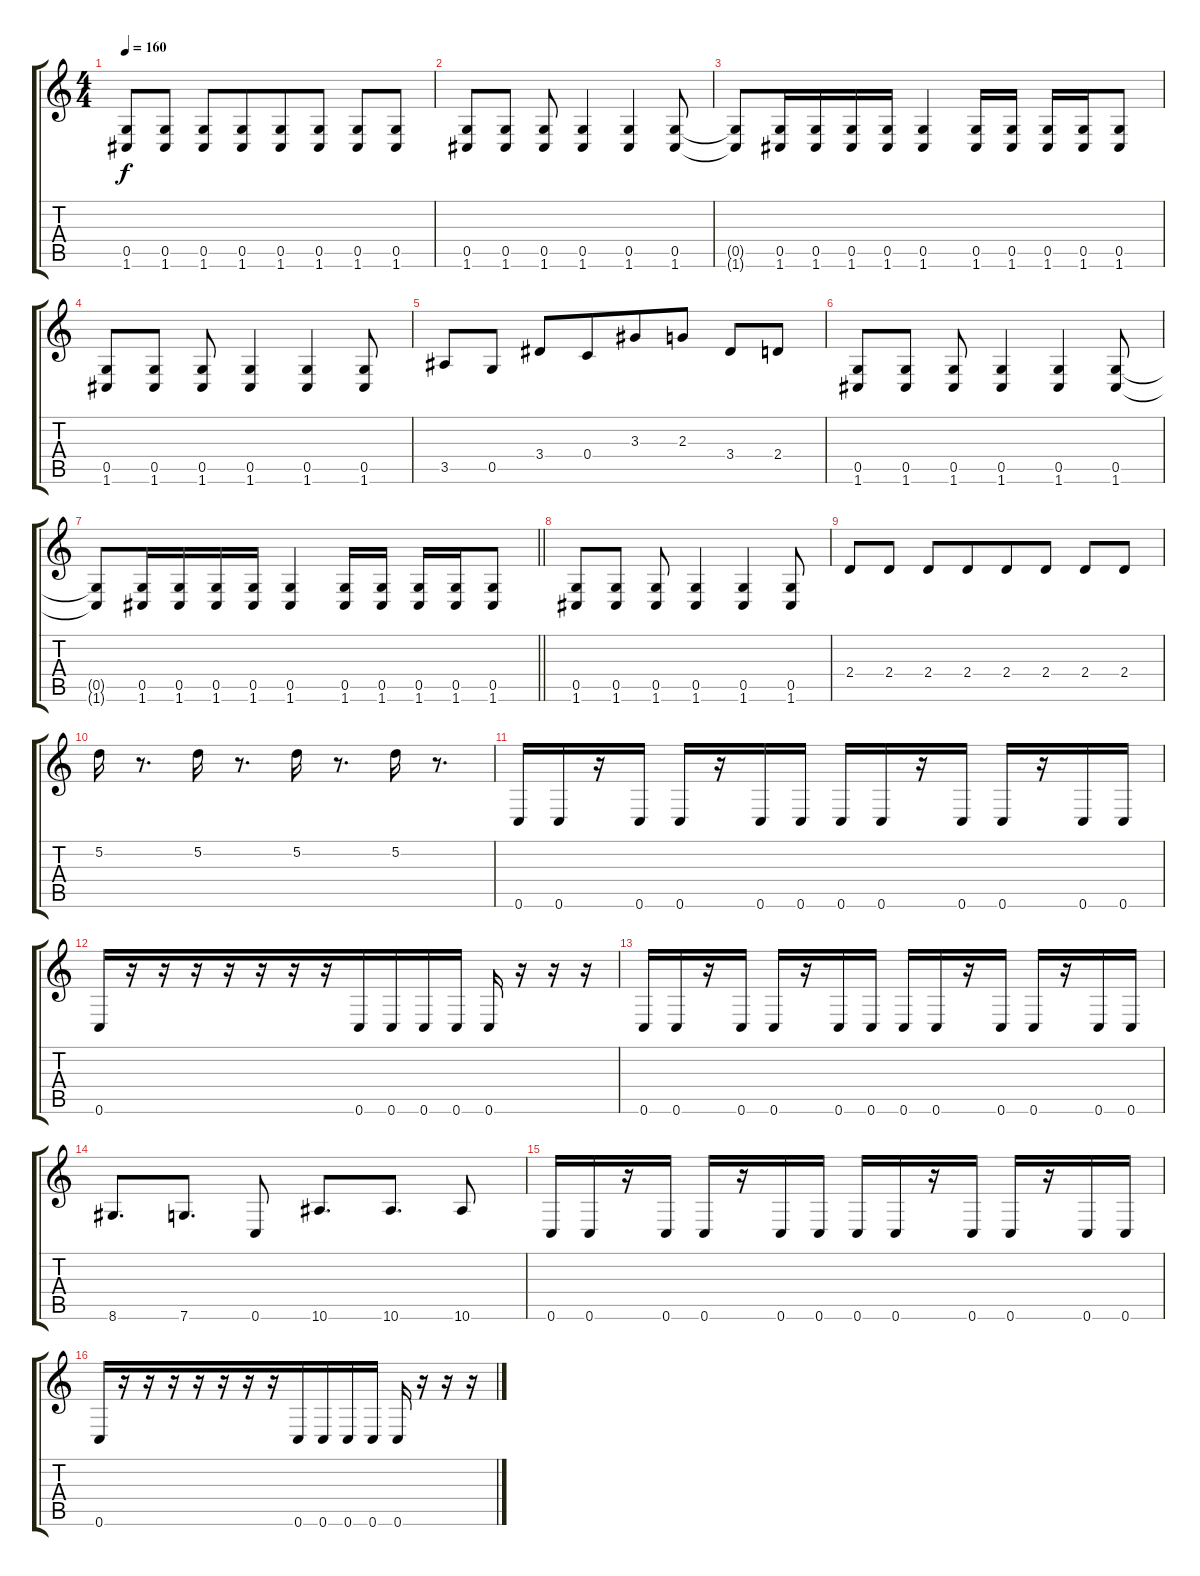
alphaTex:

\track "" {instrument distortionguitar}
\staff {score tabs}
\tuning (D4 A3 F3 C3 G2 C2) {hide}
\ts (4 4)
\tempo 160
\clef g2
\ks c
(0.5 1.6).8{dy f} (0.5 1.6).8 (0.5 1.6).8 (0.5 1.6).8{beam merge} (0.5 1.6).8 (0.5 1.6).8 (0.5 1.6).8{beam merge} (0.5 1.6).8 |
(0.5 1.6).8{beam merge} (0.5 1.6).8 (0.5 1.6).8 (0.5 1.6).4 (0.5 1.6).4 (0.5 1.6).8 |
(0.5{t} 1.6{t}).8{beam merge} (0.5 1.6).16 (0.5 1.6).16{beam merge} (0.5 1.6).16 (0.5 1.6).16 (0.5 1.6).4 (0.5 1.6).16 (0.5 1.6).16 (0.5 1.6).16 (0.5 1.6).16 (0.5 1.6).8 |
(0.5 1.6).8{beam merge} (0.5 1.6).8 (0.5 1.6).8 (0.5 1.6).4 (0.5 1.6).4 (0.5 1.6).8 |
3.5.8 0.5.8 3.4.8 0.4.8{beam merge} 3.3.8 2.3.8 3.4.8{beam merge} 2.4.8 |
(0.5 1.6).8{beam merge} (0.5 1.6).8 (0.5 1.6).8 (0.5 1.6).4 (0.5 1.6).4 (0.5 1.6).8 |
\barLineRight lightlight
(0.5{t} 1.6{t}).8{beam merge} (0.5 1.6).16 (0.5 1.6).16{beam merge} (0.5 1.6).16 (0.5 1.6).16 (0.5 1.6).4 (0.5 1.6).16 (0.5 1.6).16 (0.5 1.6).16 (0.5 1.6).16 (0.5 1.6).8 |
\section ("" "")
(0.5 1.6).8{beam merge} (0.5 1.6).8 (0.5 1.6).8 (0.5 1.6).4 (0.5 1.6).4 (0.5 1.6).8 |
2.4.8 2.4.8 2.4.8{beam merge} 2.4.8{beam merge} 2.4.8{beam merge} 2.4.8 2.4.8 2.4.8 |
5.2.16 r.8{d} 5.2.16 r.8{d} 5.2.16 r.8{d} 5.2.16{beam merge} r.8{d} |
0.6.16{beam merge} 0.6.16{beam merge} r.16 0.6.16 0.6.16 r.16{beam merge} 0.6.16 0.6.16 0.6.16{beam merge} 0.6.16 r.16{beam merge} 0.6.16 0.6.16 r.16 0.6.16 0.6.16 |
0.6.16{beam merge} r.16 r.16 r.16 r.16 r.16{beam merge} r.16 r.16 0.6.16{beam merge} 0.6.16 0.6.16 0.6.16 0.6.16 r.16{beam merge} r.16{beam merge} r.16 |
0.6.16{beam merge} 0.6.16{beam merge} r.16 0.6.16 0.6.16 r.16{beam merge} 0.6.16 0.6.16 0.6.16{beam merge} 0.6.16 r.16{beam merge} 0.6.16 0.6.16 r.16 0.6.16 0.6.16 |
8.6.8{d} 7.6.8{d} 0.6.8 10.6.8{d beam merge} 10.6.8{d} 10.6.8 |
0.6.16{beam merge} 0.6.16{beam merge} r.16 0.6.16 0.6.16 r.16{beam merge} 0.6.16 0.6.16 0.6.16{beam merge} 0.6.16 r.16{beam merge} 0.6.16 0.6.16 r.16 0.6.16 0.6.16 |
0.6.16{beam merge} r.16 r.16 r.16 r.16 r.16{beam merge} r.16 r.16 0.6.16{beam merge} 0.6.16 0.6.16 0.6.16 0.6.16 r.16{beam merge} r.16{beam merge} r.16
